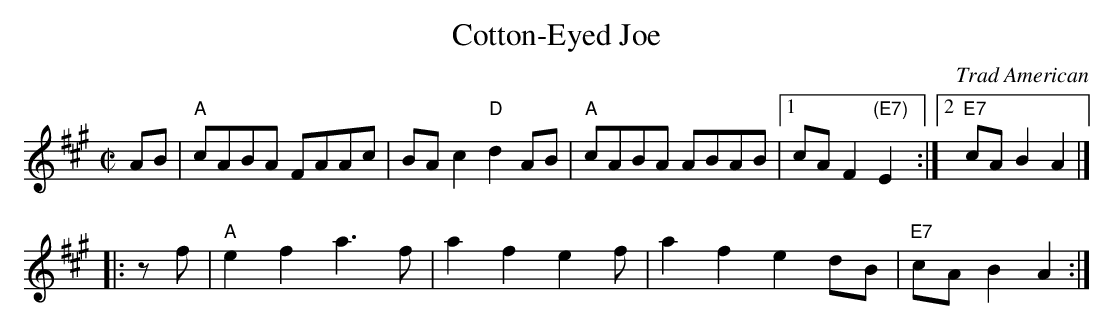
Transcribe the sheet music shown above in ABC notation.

X:1
T: Cotton-Eyed Joe
O: Trad American
M: C|
L: 1/8
K: A
AB \
| "A"cABA FAAc | BAc2 "D"d2AB | "A"cABA ABAB |1 cAF2 "(E7)"E2 :|2 "E7"cAB2 A2 |]
|: zf \
| "A"e2f2 a3f | a2f2 e2f | a2f2 e2dB | "E7"cAB2 A2 :|
